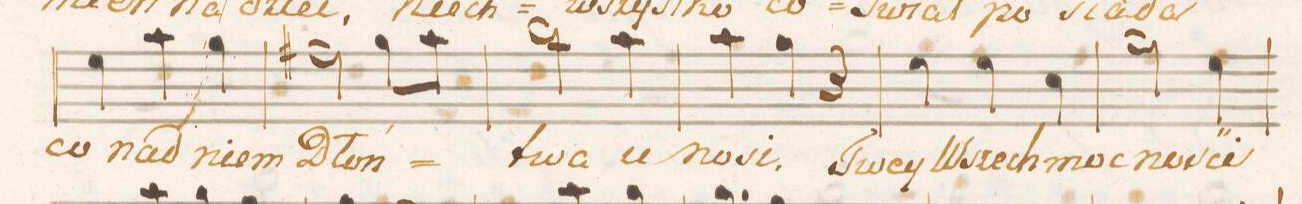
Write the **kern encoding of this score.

**kern	**text
*I"Soprano.	*
*clefC1	*
*k[f#c#g#]	*
*M3/4	*
4cc#\	co
4ff#\	nad
4ee\	niem
=74	=74
2dd#X\	Dłoń
8ee\L	.
8ff#\J	.
=75	=75
2gg#\	twa
4ff#\	u-
=76	=76
4ff#\	-no-
4ee\	-si.
4r	.
=77	=77
4cc#\	Twey
4cc#\	Wszech-
4a\	-mo-
=78	=78
2ee\	-cno-
4cc#\	-śći
=79	=79
*-	*-
